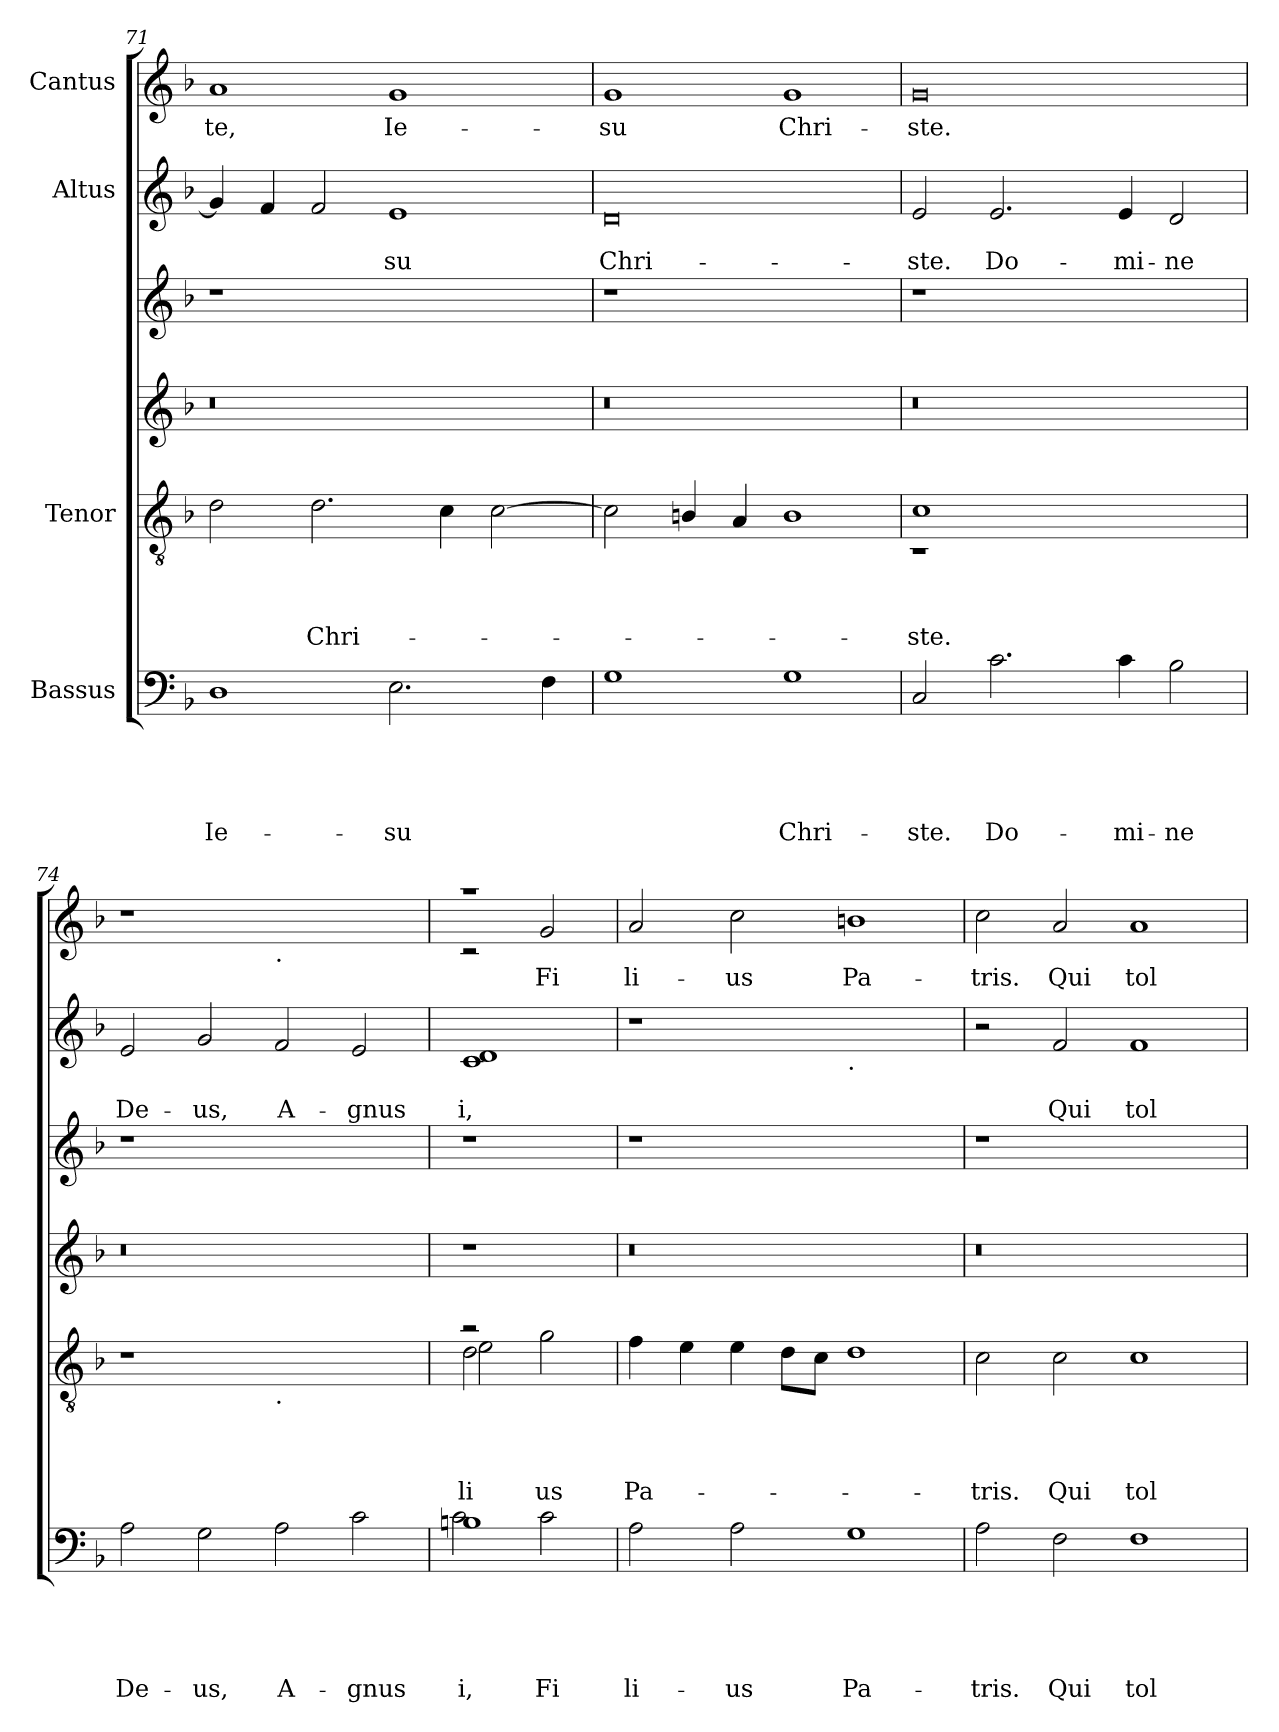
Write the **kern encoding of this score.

**kern	**text	**text	**text	**text	**text	**kern	**text	**text	**text	**text	**kern	**kern	**kern	**text	**text	**kern	**text
*part5	*part5	*part5	*part5	*part5	*part5	*part4	*part4	*part4	*part4	*part4	*part3	*part3	*part2	*part2	*part2	*part1	*part1
*staff6	*staff6	*staff6	*staff6	*staff6	*staff6	*staff5	*staff5	*staff5	*staff5	*staff5	*staff4	*staff3	*staff2	*staff2	*staff2	*staff1	*staff1
*I"Bassus	*	*	*	*	*	*I"Tenor	*	*	*	*	*	*	*I"Altus	*	*	*I"Cantus	*
*clefF4	*	*	*	*	*	*clefGv2	*	*	*	*	*clefG2	*clefG2	*clefG2	*	*	*clefG2	*
*k[b-]	*	*	*	*	*	*k[b-]	*	*	*	*	*k[b-]	*k[b-]	*k[b-]	*	*	*k[b-]	*
*F:	*	*	*	*	*	*F:	*	*	*	*	*F:	*F:	*F:	*	*	*F:	*
=71	=71	=71	=71	=71	=71	=71	=71	=71	=71	=71	=71	=71	=71	=71	=71	=71	=71
!	!	!	!	!	!LO:LY:b	!	!	!	!	!	!	!	!	!	!	!	!LO:LY:b
1D	.	.	.	.	Ie-	2d\	.	.	.	.	0r	1r	4g/]	.	.	1a	-te,
.	.	.	.	.	.	.	.	.	.	.	.	.	4f/	.	.	.	.
!	!	!	!	!	!	!	!	!	!	!LO:LY:b	!	!	!	!	!	!	!
.	.	.	.	.	.	2.d\	.	.	.	Chri-	.	.	2f/	.	.	.	.
!	!	!	!	!	!LO:LY:b	!	!	!	!	!	!	!	!	!	!LO:LY:b	!	!LO:LY:b
2.E\	.	.	.	.	-su	.	.	.	.	.	.	1ryy	1e	.	-su	1g	Ie-
.	.	.	.	.	.	4c\	.	.	.	.	.	.	.	.	.	.	.
.	.	.	.	.	.	[>2c\	.	.	.	.	.	.	.	.	.	.	.
4F\	.	.	.	.	.	.	.	.	.	.	.	.	.	.	.	.	.
=72!	=72!	=72!	=72!	=72!	=72!	=72!	=72!	=72!	=72!	=72!	=72!	=72!	=72!	=72!	=72!	=72!	=72!
!	!	!	!	!	!	!	!	!	!	!	!	!	!	!	!LO:LY:b	!	!LO:LY:b
1G	.	.	.	.	.	2c\]	.	.	.	.	0r	1r	0d	.	Chri-	1g	-su
.	.	.	.	.	.	4Bn/	.	.	.	.	.	.	.	.	.	.	.
.	.	.	.	.	.	4A/	.	.	.	.	.	.	.	.	.	.	.
!	!	!	!	!	!LO:LY:b	!	!	!	!	!	!	!	!	!	!	!	!LO:LY:b
1G	.	.	.	.	Chri-	1B	.	.	.	.	.	1ryy	.	.	.	1g	Chri-
!!LO:PB:g=z
=73!	=73!	=73!	=73!	=73!	=73!	=73!	=73!	=73!	=73!	=73!	=73!	=73!	=73!	=73!	=73!	=73!	=73!
*	*	*	*	*	*	*^	*	*	*	*	*	*	*	*	*	*	*
!	!	!	!	!	!LO:LY:b	!	!LO:N:vis=1	!	!	!	!LO:LY:b	!	!	!	!	!LO:LY:b	!	!LO:LY:b
2C/	.	.	.	.	-ste.	1c	0rC	.	.	.	-ste.	0r	1r	2e/	.	-ste.	0g	-ste.
!	!	!	!	!	!LO:LY:b	!	!	!	!	!	!	!	!	!	!	!LO:LY:b	!	!
2.c\	.	.	.	.	Do-	.	.	.	.	.	.	.	.	2.e/	.	Do-	.	.
.	.	.	.	.	.	1ryy	.	.	.	.	.	.	1ryy	.	.	.	.	.
!	!	!	!	!	!LO:LY:b	!	!	!	!	!	!	!	!	!	!	!LO:LY:b	!	!
4c\	.	.	.	.	-mi-	.	.	.	.	.	.	.	.	4e/	.	-mi-	.	.
!	!	!	!	!	!LO:LY:b	!	!	!	!	!	!	!	!	!	!	!LO:LY:b	!	!
2B-\	.	.	.	.	-ne	.	.	.	.	.	.	.	.	2d/	.	-ne	.	.
*	*	*	*	*	*	*v	*v	*	*	*	*	*	*	*	*	*	*	*
=74!	=74!	=74!	=74!	=74!	=74!	=74!	=74!	=74!	=74!	=74!	=74!	=74!	=74!	=74!	=74!	=74!	=74!
!	!	!	!	!	!LO:LY:b	!	!	!	!	!	!	!	!	!	!LO:LY:b	!	!
2A\	.	.	.	.	De-	1r	.	.	.	.	0r	1r	2e/	.	De-	1r	.
!	!	!	!	!	!LO:LY:b	!	!	!	!	!	!	!	!	!	!LO:LY:b	!	!
2G\	.	.	.	.	-us,	.	.	.	.	.	.	.	2g/	.	-us,	.	.
!	!	!	!	!	!	!	!	!	!	!	!	!	!	!	!	!LO:TX:b:t=.	!
!	!	!	!	!	!	!LO:TX:b:t=.	!	!	!	!	!	!	!	!	!	!	!
!	!	!	!	!	!LO:LY:b	!	!	!	!	!	!	!	!	!	!LO:LY:b	!	!
2A\	.	.	.	.	A-	1ryy	.	.	.	.	.	1ryy	2f/	.	A-	1ryy	.
!	!	!	!	!	!LO:LY:b	!	!	!	!	!	!	!	!	!	!LO:LY:b	!	!
2c\	.	.	.	.	-gnus	.	.	.	.	.	.	.	2e/	.	-gnus	.	.
=75!	=75!	=75!	=75!	=75!	=75!	=75!	=75!	=75!	=75!	=75!	=75!	=75!	=75!	=75!	=75!	=75!	=75!
!	!	!	!	!	!LO:LY:b	!	!	!	!	!	!	!	!	!	!	!	!
*^	*	*	*	*	*	*	*	*	*	*	*	*	*	*	*	*	*
!	!	!	!	!	!	!LO:LY:b	!	!	!	!	!LO:LY:b	!	!	!	!	!	!	!
*	*	*	*	*	*	*	*^	*	*	*	*	*	*	*	*	*	*	*
*	*	*	*	*	*	*	*	*^	*	*	*	*	*	*	*	*	*	*	*
!	!	!	!	!	!	!	!	!	!	!	!	!	!LO:LY:b	!	!	!	!	!LO:LY:b	!	!
*	*	*	*	*	*	*	*	*	*	*	*	*	*	*	*	*	*	*	*^	*
1Bn	2c\	.	.	.	.	-i,	2ra	2d\	2e\	.	.	.	-li-	1r	1r	1c 1d	.	-i,	1raa	2rc	.
!	!	!	!	!	!	!LO:LY:b	!	!	!	!	!	!	!LO:LY:b	!	!	!	!	!	!	!	!LO:LY:b
.	2c\	.	.	.	.	Fi-	2ryy	2ryy	2g\	.	.	.	-us	.	.	.	.	.	.	2g/	Fi-
=76!	=76!	=76!	=76!	=76!	=76!	=76!	=76!	=76!	=76!	=76!	=76!	=76!	=76!	=76!	=76!	=76!	=76!	=76!	=76!	=76!	=76!
!	!	!	!	!	!	!LO:LY:b	!	!	!	!	!	!	!LO:LY:b	!	!	!	!	!	!	!	!LO:LY:b
*v	*v	*	*	*	*	*	*	*	*	*	*	*	*	*	*	*	*	*	*v	*v	*
*	*	*	*	*	*	*v	*v	*v	*	*	*	*	*	*	*	*	*	*	*
2A\	.	.	.	.	-li-	4f\	.	.	.	Pa-	0r	1r	1r	.	.	2a/	-li-
.	.	.	.	.	.	4e\	.	.	.	.	.	.	.	.	.	.	.
!	!	!	!	!	!LO:LY:b	!	!	!	!	!	!	!	!	!	!	!	!LO:LY:b
2A\	.	.	.	.	-us	4e\	.	.	.	.	.	.	.	.	.	2cc\	-us
.	.	.	.	.	.	8d\L	.	.	.	.	.	.	.	.	.	.	.
.	.	.	.	.	.	8c\J	.	.	.	.	.	.	.	.	.	.	.
!	!	!	!	!	!	!	!	!	!	!	!	!	!LO:TX:b:t=.	!	!	!	!
!	!	!	!	!	!LO:LY:b	!	!	!	!	!	!	!	!	!	!	!	!LO:LY:b
1G	.	.	.	.	Pa-	1d	.	.	.	.	.	1ryy	1ryy	.	.	1bn	Pa-
!!LO:LB:g=z
=77!	=77!	=77!	=77!	=77!	=77!	=77!	=77!	=77!	=77!	=77!	=77!	=77!	=77!	=77!	=77!	=77!	=77!
!	!	!	!	!	!LO:LY:b	!	!	!	!	!LO:LY:b	!	!	!	!	!	!	!LO:LY:b
2A\	.	.	.	.	-tris.	2c\	.	.	.	-tris.	0r	1r	2r	.	.	2cc\	-tris.
!	!	!	!	!	!LO:LY:b	!	!	!	!	!LO:LY:b	!	!	!	!	!LO:LY:b	!	!LO:LY:b
2F\	.	.	.	.	Qui	2c\	.	.	.	Qui	.	.	2f/	.	Qui	2a/	Qui
!	!	!	!	!	!LO:LY:b	!	!	!	!	!LO:LY:b	!	!	!	!	!LO:LY:b	!	!LO:LY:b
1F	.	.	.	.	tol-	1c	.	.	.	tol-	.	1ryy	1f	.	tol-	1a	tol-
=!	=!	=!	=!	=!	=!	=!	=!	=!	=!	=!	=!	=!	=!	=!	=!	=!	=!
*-	*-	*-	*-	*-	*-	*-	*-	*-	*-	*-	*-	*-	*-	*-	*-	*-	*-
